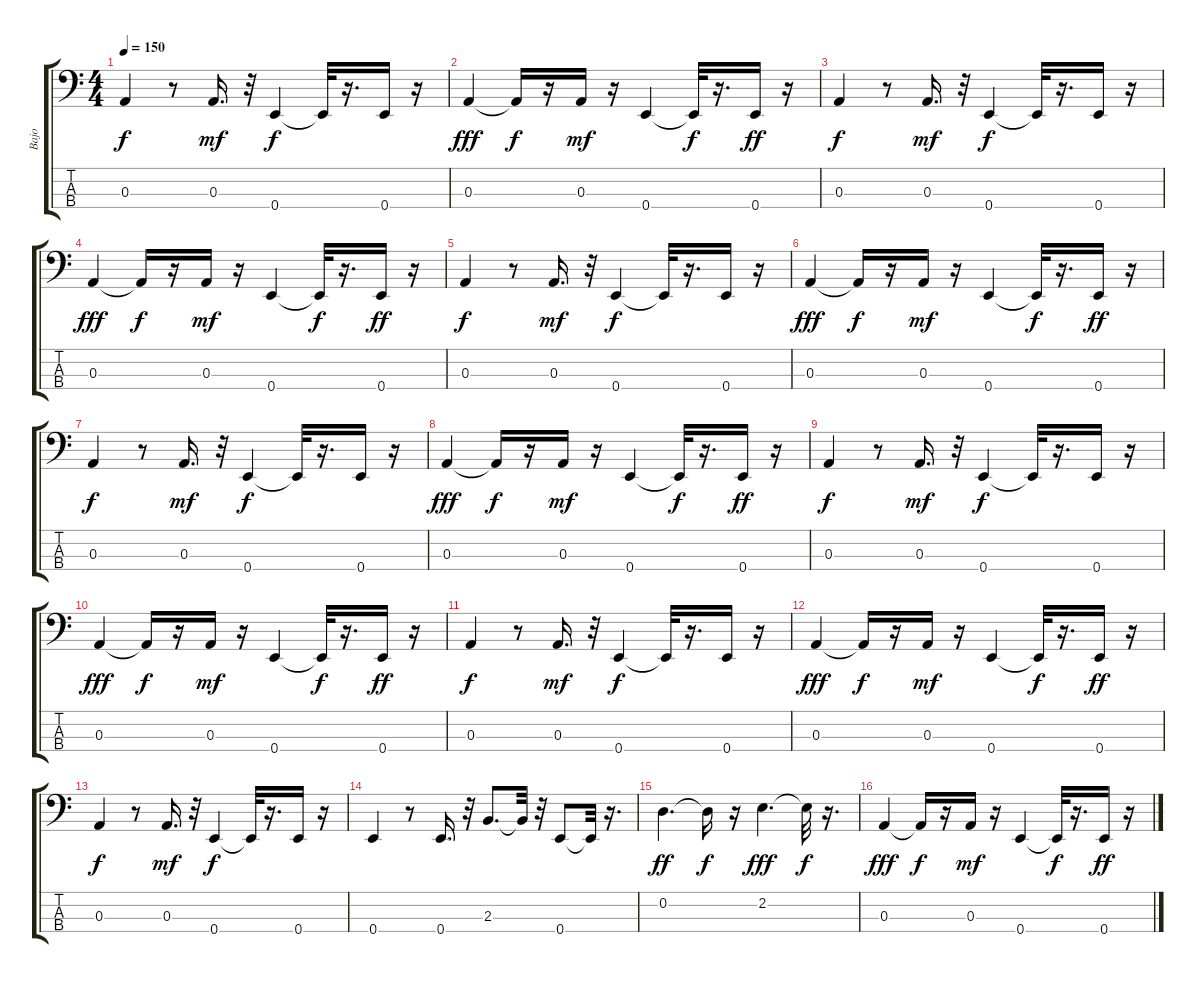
\track ("Bajo" "Bajo") {instrument electricbassfinger}
\staff {score tabs}
\tuning (G2 D2 A1 E1) {hide}
\ts (4 4)
\tempo 150
\clef f4
\ks c
0.3.4{dy f} r.8 0.3.16{d dy mf} r.32 0.4.4{dy f} 0.4{t}.32 r.16{d} 0.4.16 r.16 |
0.3.4{dy fff} 0.3{t}.16{dy f} r.16 0.3.16{dy mf} r.16 0.4.4 0.4{t}.32{dy f} r.16{d} 0.4.16{dy ff} r.16 |
0.3.4{dy f} r.8 0.3.16{d dy mf} r.32 0.4.4{dy f} 0.4{t}.32 r.16{d} 0.4.16 r.16 |
0.3.4{dy fff} 0.3{t}.16{dy f} r.16 0.3.16{dy mf} r.16 0.4.4 0.4{t}.32{dy f} r.16{d} 0.4.16{dy ff} r.16 |
0.3.4{dy f} r.8 0.3.16{d dy mf} r.32 0.4.4{dy f} 0.4{t}.32 r.16{d} 0.4.16 r.16 |
0.3.4{dy fff} 0.3{t}.16{dy f} r.16 0.3.16{dy mf} r.16 0.4.4 0.4{t}.32{dy f} r.16{d} 0.4.16{dy ff} r.16 |
0.3.4{dy f} r.8 0.3.16{d dy mf} r.32 0.4.4{dy f} 0.4{t}.32 r.16{d} 0.4.16 r.16 |
0.3.4{dy fff} 0.3{t}.16{dy f} r.16 0.3.16{dy mf} r.16 0.4.4 0.4{t}.32{dy f} r.16{d} 0.4.16{dy ff} r.16 |
0.3.4{dy f} r.8 0.3.16{d dy mf} r.32 0.4.4{dy f} 0.4{t}.32 r.16{d} 0.4.16 r.16 |
0.3.4{dy fff} 0.3{t}.16{dy f} r.16 0.3.16{dy mf} r.16 0.4.4 0.4{t}.32{dy f} r.16{d} 0.4.16{dy ff} r.16 |
0.3.4{dy f} r.8 0.3.16{d dy mf} r.32 0.4.4{dy f} 0.4{t}.32 r.16{d} 0.4.16 r.16 |
0.3.4{dy fff} 0.3{t}.16{dy f} r.16 0.3.16{dy mf} r.16 0.4.4 0.4{t}.32{dy f} r.16{d} 0.4.16{dy ff} r.16 |
0.3.4{dy f} r.8 0.3.16{d dy mf} r.32 0.4.4{dy f} 0.4{t}.32 r.16{d} 0.4.16 r.16 |
0.4.4 r.8 0.4.16{d} r.32 2.3.8{d} 2.3{t}.32 r.32 0.4.8 0.4{t}.32 r.16{d} |
0.2.4{d dy ff} 0.2{t}.16{dy f} r.16 2.2.4{d dy fff} 2.2{t}.32{dy f} r.16{d} |
0.3.4{dy fff} 0.3{t}.16{dy f} r.16 0.3.16{dy mf} r.16 0.4.4 0.4{t}.32{dy f} r.16{d} 0.4.16{dy ff} r.16
